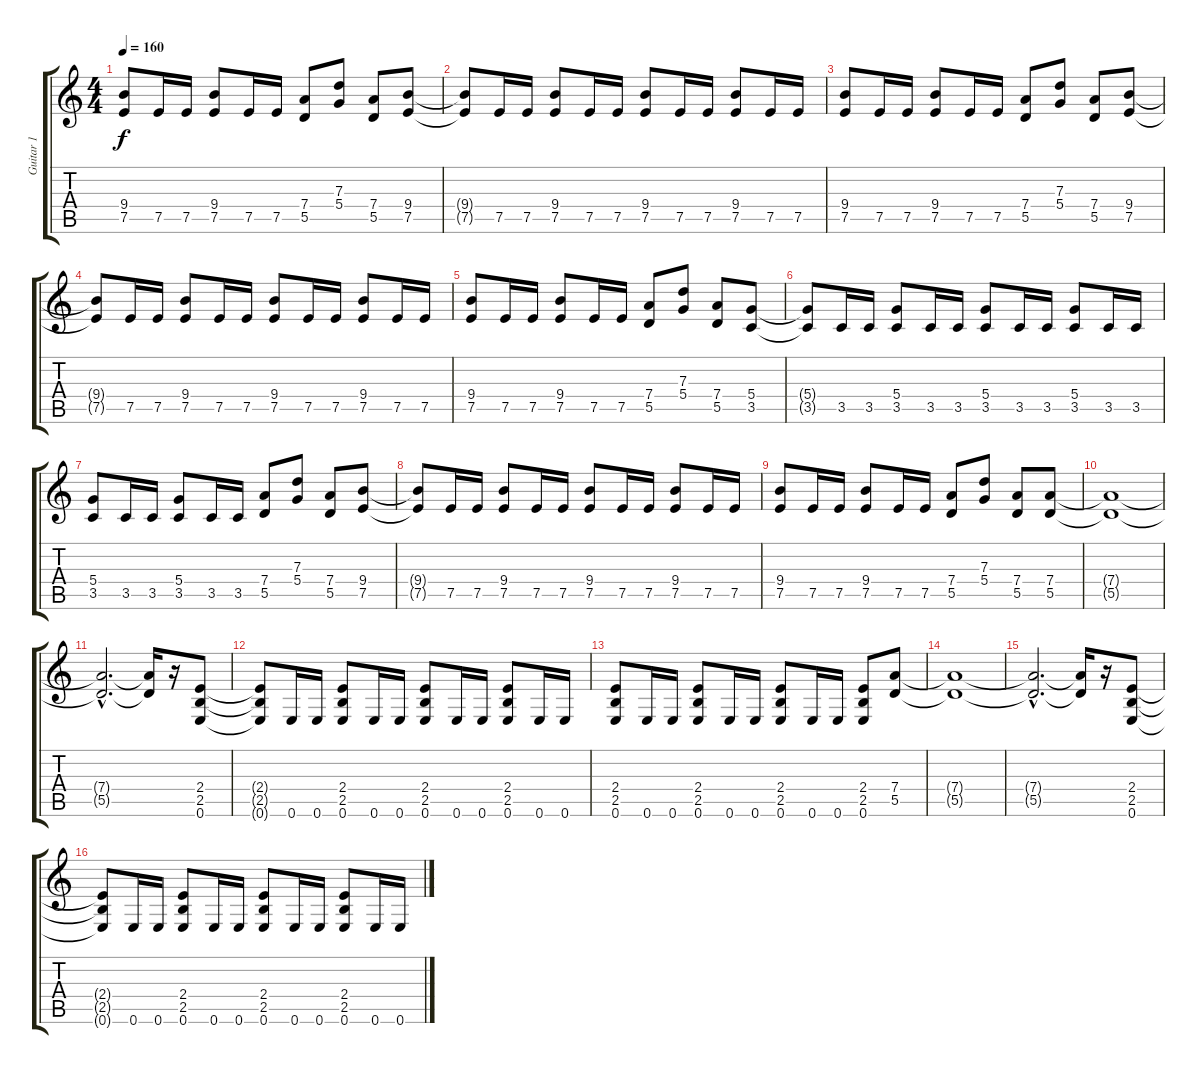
\track ("Guitar 1" "Guitar 1") {instrument distortionguitar}
\staff {score tabs}
\tuning (E4 B3 G3 D3 A2 E2) {hide}
\ts (4 4)
\tempo 160
\clef g2
\ks c
(9.4 7.5).8{dy f} 7.5.16 7.5.16 (9.4 7.5).8 7.5.16 7.5.16 (7.4 5.5).8 (7.3 5.4).8 (7.4 5.5).8 (9.4 7.5).8 |
(9.4{t} 7.5{t}).8 7.5.16 7.5.16 (9.4 7.5).8 7.5.16 7.5.16 (9.4 7.5).8 7.5.16 7.5.16 (9.4 7.5).8 7.5.16 7.5.16 |
(9.4 7.5).8 7.5.16 7.5.16 (9.4 7.5).8 7.5.16 7.5.16 (7.4 5.5).8 (7.3 5.4).8 (7.4 5.5).8 (9.4 7.5).8 |
(9.4{t} 7.5{t}).8 7.5.16 7.5.16 (9.4 7.5).8 7.5.16 7.5.16 (9.4 7.5).8 7.5.16 7.5.16 (9.4 7.5).8 7.5.16 7.5.16 |
(9.4 7.5).8 7.5.16 7.5.16 (9.4 7.5).8 7.5.16 7.5.16 (7.4 5.5).8 (7.3 5.4).8 (7.4 5.5).8 (5.4 3.5).8 |
(5.4{t} 3.5{t}).8 3.5.16 3.5.16 (5.4 3.5).8 3.5.16 3.5.16 (5.4 3.5).8 3.5.16 3.5.16 (5.4 3.5).8 3.5.16 3.5.16 |
(5.4 3.5).8 3.5.16 3.5.16 (5.4 3.5).8 3.5.16 3.5.16 (7.4 5.5).8 (7.3 5.4).8 (7.4 5.5).8 (9.4 7.5).8 |
(9.4{t} 7.5{t}).8 7.5.16 7.5.16 (9.4 7.5).8 7.5.16 7.5.16 (9.4 7.5).8 7.5.16 7.5.16 (9.4 7.5).8 7.5.16 7.5.16 |
(9.4 7.5).8 7.5.16 7.5.16 (9.4 7.5).8 7.5.16 7.5.16 (7.4 5.5).8 (7.3 5.4).8 (7.4 5.5).8 (7.4 5.5).8 |
(7.4{t} 5.5{t}).1 |
(7.4{hac t} 5.5{hac t}).2{d} (7.4{t} 5.5{t}).16 r.16 (2.4 2.5 0.6).8 |
(2.4{t} 2.5{t} 0.6{t}).8 0.6.16 0.6.16 (2.4 2.5 0.6).8 0.6.16 0.6.16 (2.4 2.5 0.6).8 0.6.16 0.6.16 (2.4 2.5 0.6).8 0.6.16 0.6.16 |
(2.4 2.5 0.6).8 0.6.16 0.6.16 (2.4 2.5 0.6).8 0.6.16 0.6.16 (2.4 2.5 0.6).8 0.6.16 0.6.16 (2.4 2.5 0.6).8 (7.4 5.5).8 |
(7.4{t} 5.5{t}).1 |
(7.4{hac t} 5.5{hac t}).2{d} (7.4{t} 5.5{t}).16 r.16 (2.4 2.5 0.6).8 |
(2.4{t} 2.5{t} 0.6{t}).8 0.6.16 0.6.16 (2.4 2.5 0.6).8 0.6.16 0.6.16 (2.4 2.5 0.6).8 0.6.16 0.6.16 (2.4 2.5 0.6).8 0.6.16 0.6.16
